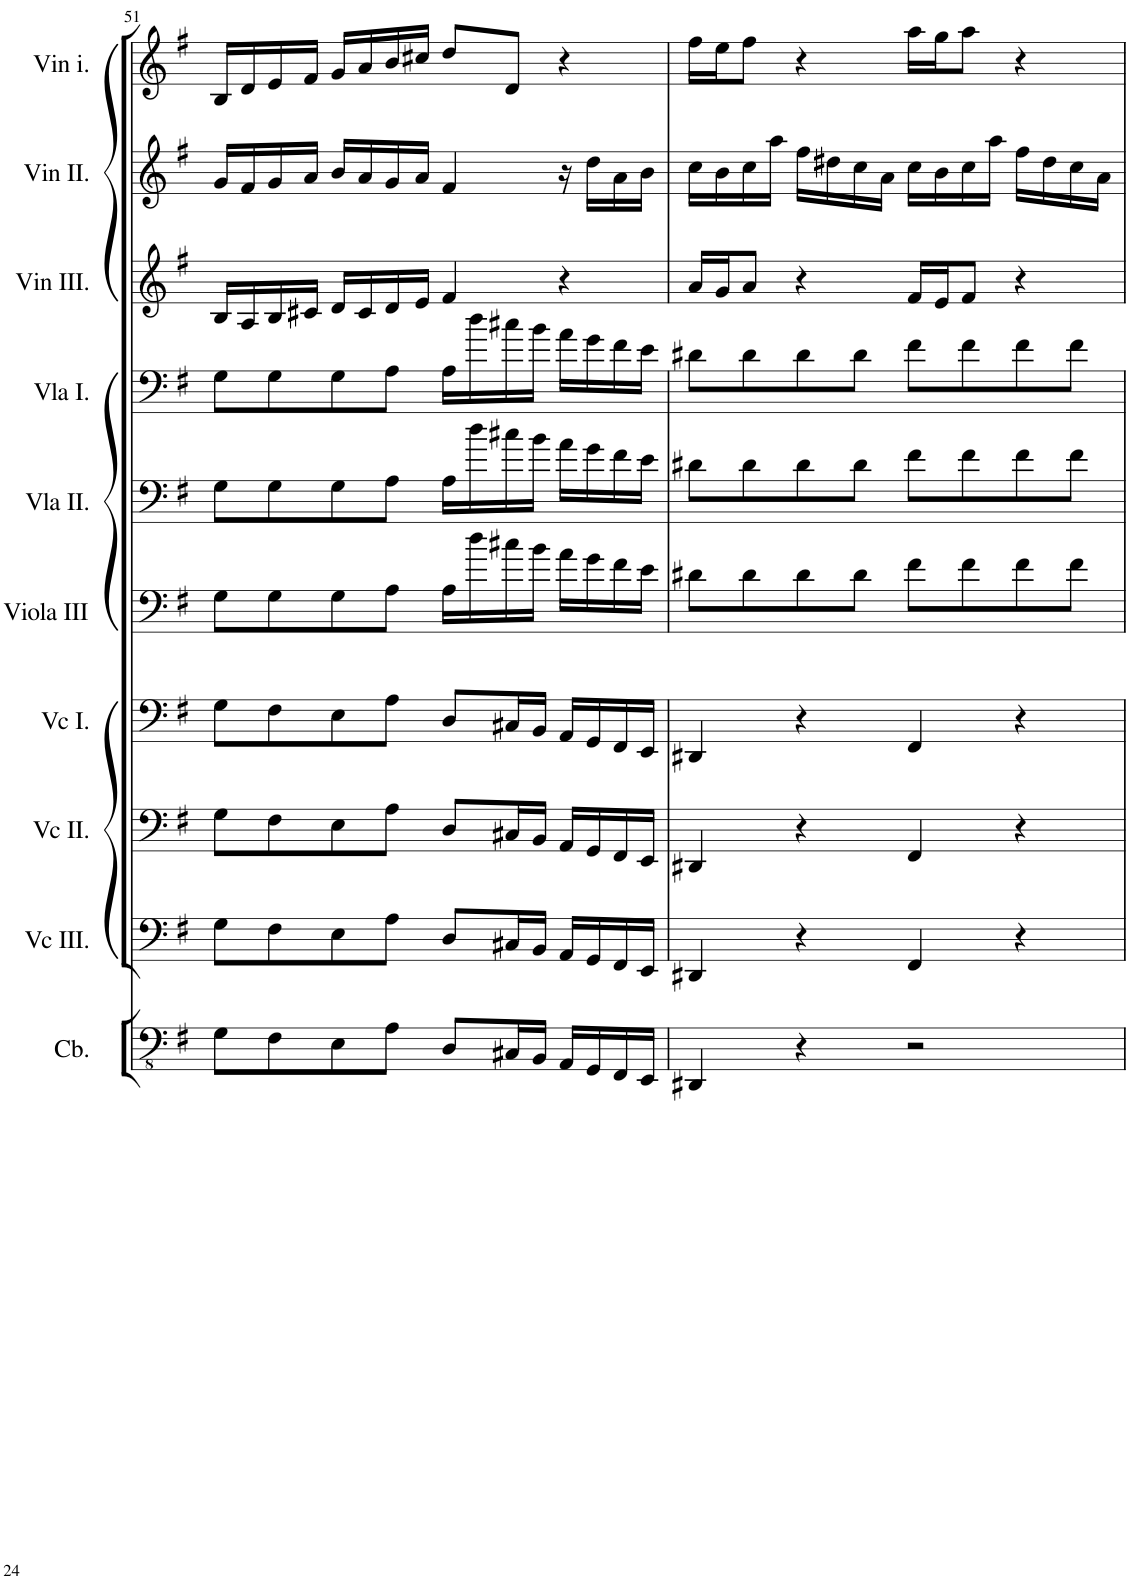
**kern	**kern	**kern	**kern	**kern	**kern	**kern	**kern	**kern	**kern
*part10	*part9	*part8	*part7	*part6	*part5	*part4	*part3	*part2	*part1
*staff10	*staff9	*staff8	*staff7	*staff6	*staff5	*staff4	*staff3	*staff2	*staff1
*I"Contrabass	*I"Violoncello III	*I"Violoncello II	*I"Violoncello I	*I"Viola III	*I"Viola II	*I"Viola I	*I"Violin III	*I"Violin II	*I"Violin I
*I'Cb.	*I'Vc III.	*I'Vc II.	*I'Vc I.	*I'Viola III	*I'Vla II.	*I'Vla I.	*I'Vin III.	*I'Vin II.	*I'Vin i.
!!LO:PB:g=z
*clefFv4	*clefF4	*clefF4	*clefF4	*clefF4	*clefF4	*clefF4	*clefG2	*clefG2	*clefG2
*Trd7c12	*Trd7c12	*	*	*	*	*	*	*	*
*k[f#]	*k[f#]	*k[f#]	*k[f#]	*k[f#]	*k[f#]	*k[f#]	*k[f#]	*k[f#]	*k[f#]
*M4/4	*M4/4	*M4/4	*M4/4	*M4/4	*M4/4	*M4/4	*M4/4	*M4/4	*M4/4
=51	=51	=51	=51	=51	=51	=51	=51	=51	=51
8GG\L	8G\L	8G\L	8G\L	8G\L	8G\L	8G\L	16B/LL	16g/LL	16B/LL
.	.	.	.	.	.	.	16A/	16f#/	16d/
8FF#\	8F#\	8F#\	8F#\	8G\	8G\	8G\	16B/	16g/	16e/
.	.	.	.	.	.	.	16c#X/JJ	16a/JJ	16f#/JJ
8EE\	8E\	8E\	8E\	8G\	8G\	8G\	16d/LL	16b/LL	16g/LL
.	.	.	.	.	.	.	16c#/	16a/	16a/
8AA\J	8A\J	8A\J	8A\J	8A\J	8A\J	8A\J	16d/	16g/	16b/
.	.	.	.	.	.	.	16e/JJ	16a/JJ	16cc#X/JJ
8DD/L	8D/L	8D/L	8D/L	16A\LL	16A\LL	16A\LL	4f#/	4f#/	8dd/L
.	.	.	.	16dd\	16dd\	16dd\	.	.	.
16CC#X/L	16C#X/L	16C#X/L	16C#X/L	16cc#X\	16cc#X\	16cc#X\	.	.	8d/J
16BBB/JJ	16BB/JJ	16BB/JJ	16BB/JJ	16b\JJ	16b\JJ	16b\JJ	.	.	.
16AAA/LL	16AA/LL	16AA/LL	16AA/LL	16a\LL	16a\LL	16a\LL	4r	16r	4r
16GGG/	16GG/	16GG/	16GG/	16g\	16g\	16g\	.	16dd\LL	.
16FFF#/	16FF#/	16FF#/	16FF#/	16f#\	16f#\	16f#\	.	16a\	.
16EEE/JJ	16EE/JJ	16EE/JJ	16EE/JJ	16e\JJ	16e\JJ	16e\JJ	.	16b\JJ	.
=52	=52	=52	=52	=52	=52	=52	=52	=52	=52
4DDD#X/	4DD#X/	4DD#X/	4DD#X/	8d#X\L	8d#X\L	8d#X\L	16a/LL	16cc\LL	16ff#\LL
.	.	.	.	.	.	.	16g/J	16b\	16ee\J
.	.	.	.	8d#\	8d#\	8d#\	8a/J	16cc\	8ff#\J
.	.	.	.	.	.	.	.	16aa\JJ	.
4r	4r	4r	4r	8d#\	8d#\	8d#\	4r	16ff#\LL	4r
.	.	.	.	.	.	.	.	16dd#X\	.
.	.	.	.	8d#\J	8d#\J	8d#\J	.	16cc\	.
.	.	.	.	.	.	.	.	16a\JJ	.
2r	4FF#/	4FF#/	4FF#/	8f#\L	8f#\L	8f#\L	16f#/LL	16cc\LL	16aa\LL
.	.	.	.	.	.	.	16e/J	16b\	16gg\J
.	.	.	.	8f#\	8f#\	8f#\	8f#/J	16cc\	8aa\J
.	.	.	.	.	.	.	.	16aa\JJ	.
.	4r	4r	4r	8f#\	8f#\	8f#\	4r	16ff#\LL	4r
.	.	.	.	.	.	.	.	16dd#\	.
.	.	.	.	8f#\J	8f#\J	8f#\J	.	16cc\	.
.	.	.	.	.	.	.	.	16a\JJ	.
=	=	=	=	=	=	=	=	=	=
*-	*-	*-	*-	*-	*-	*-	*-	*-	*-
